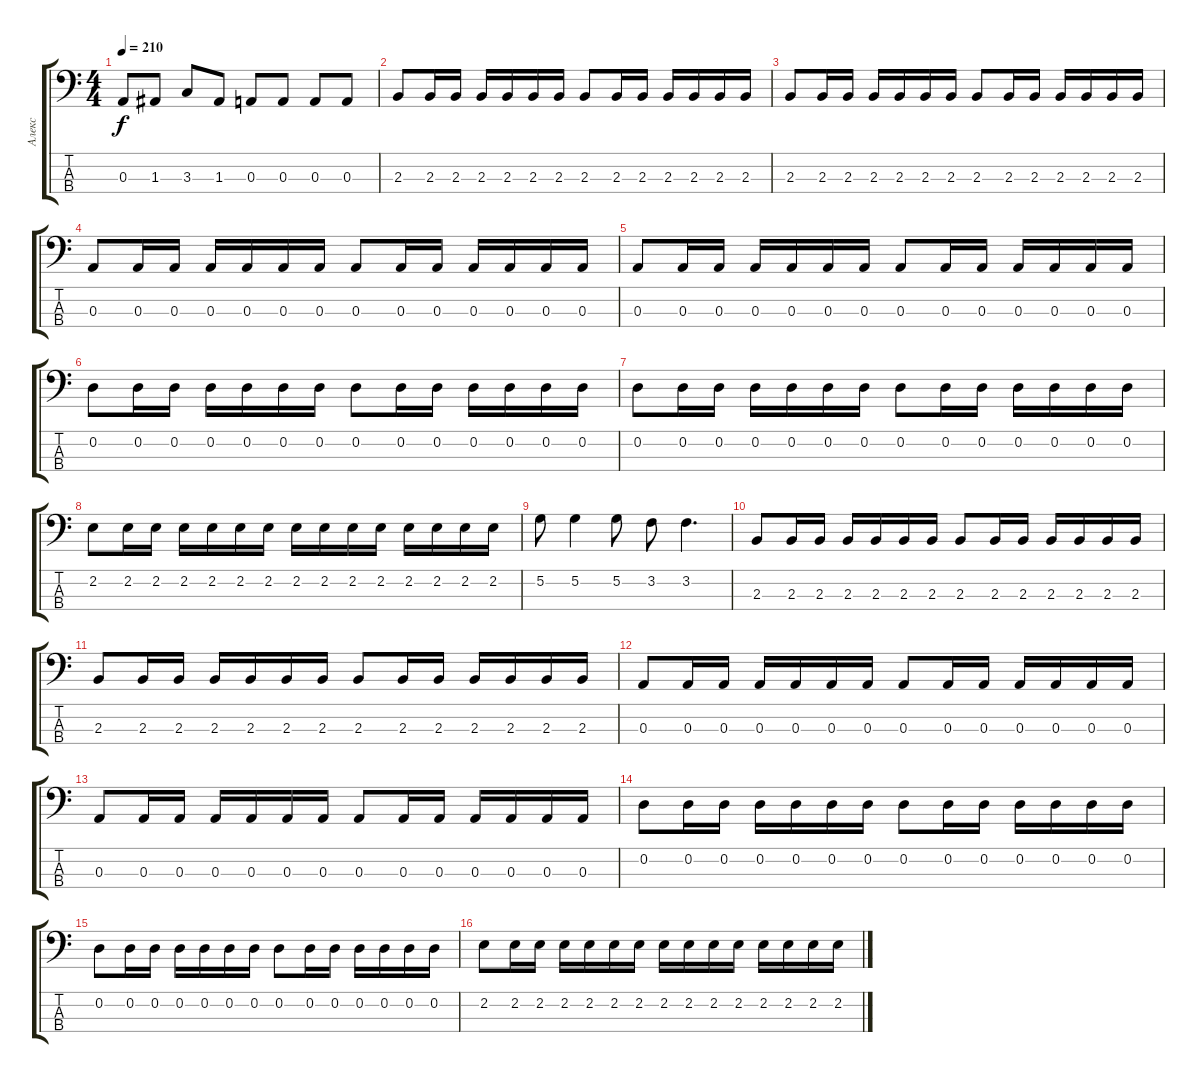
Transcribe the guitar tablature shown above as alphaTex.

\track ("Алекс" "Алекс") {instrument electricbassfinger}
\staff {score tabs}
\tuning (G2 D2 A1 E1) {hide}
\ts (4 4)
\tempo 210
\clef f4
\ks c
0.3.8{dy f} 1.3.8 3.3.8 1.3.8 0.3.8 0.3.8 0.3.8 0.3.8 |
2.3.8 2.3.16 2.3.16 2.3.16 2.3.16 2.3.16 2.3.16 2.3.8 2.3.16 2.3.16 2.3.16 2.3.16 2.3.16 2.3.16 |
2.3.8 2.3.16 2.3.16 2.3.16 2.3.16 2.3.16 2.3.16 2.3.8 2.3.16 2.3.16 2.3.16 2.3.16 2.3.16 2.3.16 |
0.3.8 0.3.16 0.3.16 0.3.16 0.3.16 0.3.16 0.3.16 0.3.8 0.3.16 0.3.16 0.3.16 0.3.16 0.3.16 0.3.16 |
0.3.8 0.3.16 0.3.16 0.3.16 0.3.16 0.3.16 0.3.16 0.3.8 0.3.16 0.3.16 0.3.16 0.3.16 0.3.16 0.3.16 |
0.2.8 0.2.16 0.2.16 0.2.16 0.2.16 0.2.16 0.2.16 0.2.8 0.2.16 0.2.16 0.2.16 0.2.16 0.2.16 0.2.16 |
0.2.8 0.2.16 0.2.16 0.2.16 0.2.16 0.2.16 0.2.16 0.2.8 0.2.16 0.2.16 0.2.16 0.2.16 0.2.16 0.2.16 |
2.2.8 2.2.16 2.2.16 2.2.16 2.2.16 2.2.16 2.2.16 2.2.16 2.2.16 2.2.16 2.2.16 2.2.16 2.2.16 2.2.16 2.2.16 |
5.2.8 5.2.4 5.2.8 3.2.8 3.2.4{d} |
2.3.8 2.3.16 2.3.16 2.3.16 2.3.16 2.3.16 2.3.16 2.3.8 2.3.16 2.3.16 2.3.16 2.3.16 2.3.16 2.3.16 |
2.3.8 2.3.16 2.3.16 2.3.16 2.3.16 2.3.16 2.3.16 2.3.8 2.3.16 2.3.16 2.3.16 2.3.16 2.3.16 2.3.16 |
0.3.8 0.3.16 0.3.16 0.3.16 0.3.16 0.3.16 0.3.16 0.3.8 0.3.16 0.3.16 0.3.16 0.3.16 0.3.16 0.3.16 |
0.3.8 0.3.16 0.3.16 0.3.16 0.3.16 0.3.16 0.3.16 0.3.8 0.3.16 0.3.16 0.3.16 0.3.16 0.3.16 0.3.16 |
0.2.8 0.2.16 0.2.16 0.2.16 0.2.16 0.2.16 0.2.16 0.2.8 0.2.16 0.2.16 0.2.16 0.2.16 0.2.16 0.2.16 |
0.2.8 0.2.16 0.2.16 0.2.16 0.2.16 0.2.16 0.2.16 0.2.8 0.2.16 0.2.16 0.2.16 0.2.16 0.2.16 0.2.16 |
2.2.8 2.2.16 2.2.16 2.2.16 2.2.16 2.2.16 2.2.16 2.2.16 2.2.16 2.2.16 2.2.16 2.2.16 2.2.16 2.2.16 2.2.16
